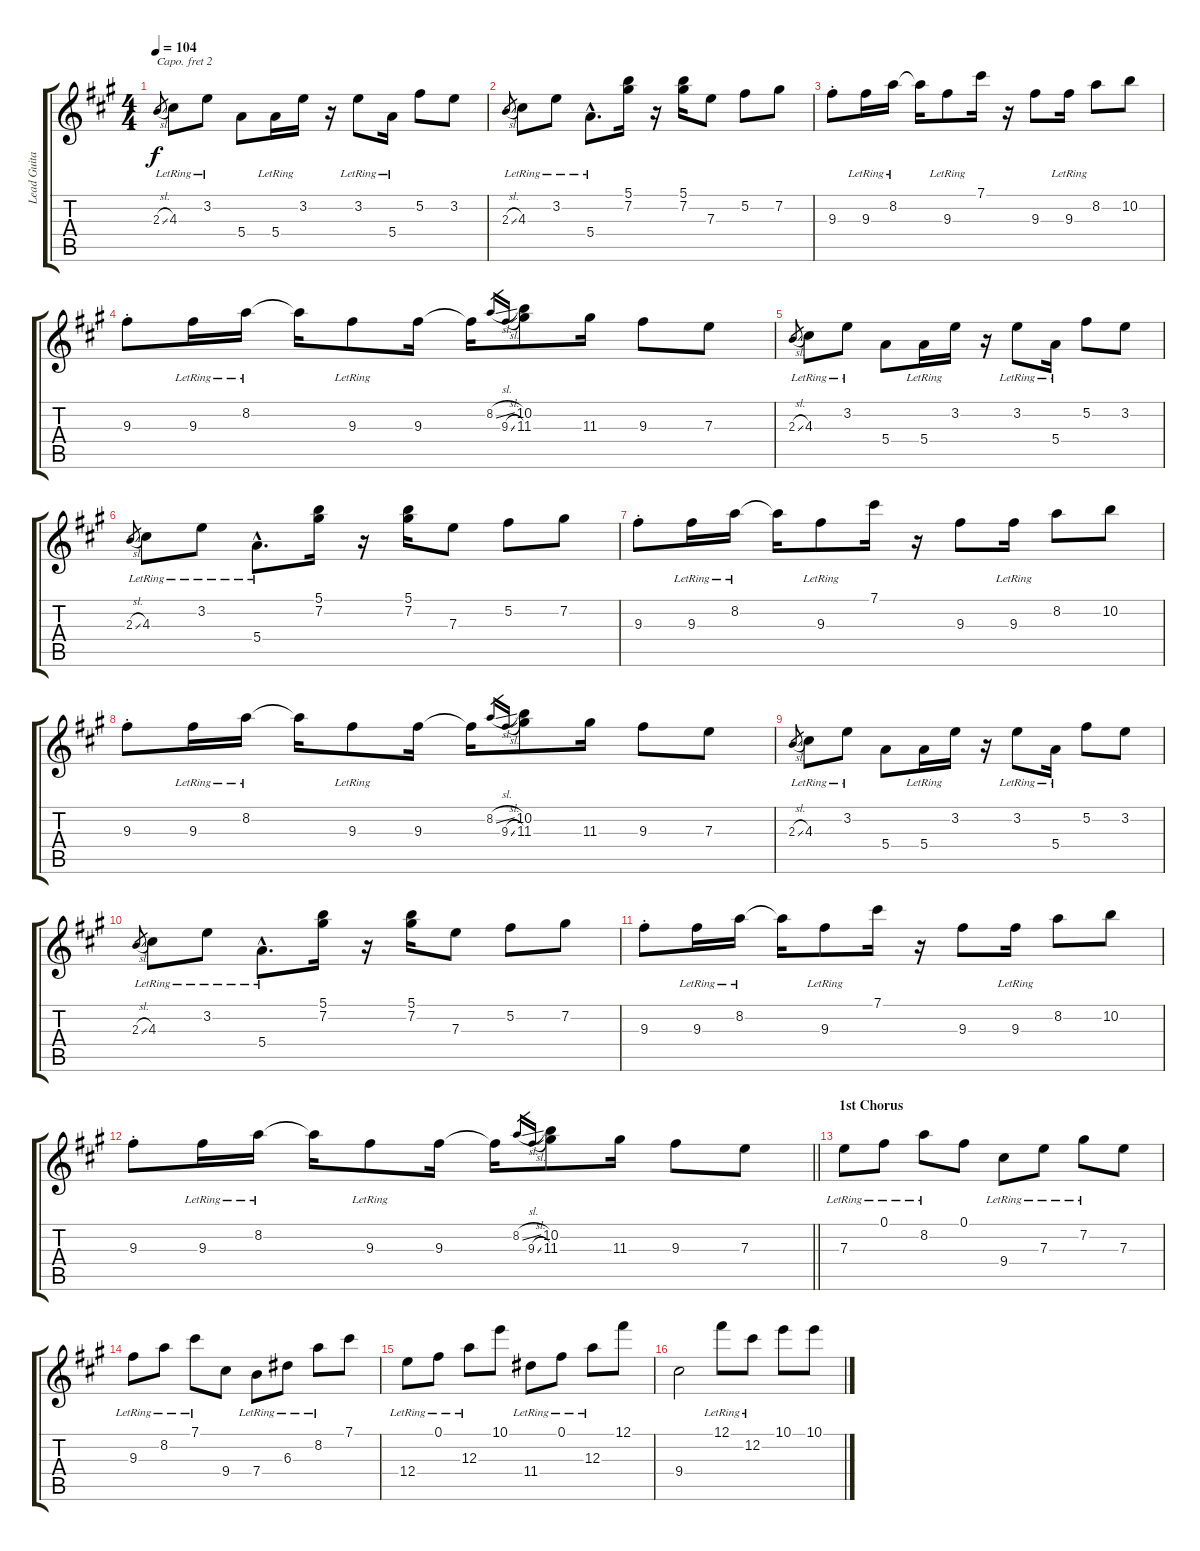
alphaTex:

\track ("Lead Guitar 1" "Lead Guita") {instrument electricguitarjazz}
\staff {score tabs}
\capo 2
\tuning (E4 B3 G3 D3 A2 E2) {hide}
\ts (4 4)
\tempo 104
\clef g2
\ks a
2.3{sl}.8{gr dy f} 4.3{lr}.8 3.2{lr}.8 5.4.8 5.4{lr}.16 3.2.16 r.16 3.2{lr}.8 5.4{lr}.16 5.2.8 3.2.8 |
2.3{sl}.8{gr} 4.3{lr}.8 3.2{lr}.8 5.4{hac lr}.8{d} (5.1 7.2).16 r.16 (5.1 7.2).16 7.3.8 5.2.8 7.2.8 |
9.3{st}.8 9.3{lr}.16 8.2{lr}.16 8.2{t}.16 9.3{lr}.8 7.1.16 r.16 9.3.8 9.3{lr}.16 8.2.8 10.2.8 |
9.3{st}.8 9.3{lr}.16 8.2{lr}.16 8.2{t}.16 9.3{lr}.8 9.3.16 9.3{t}.16 8.2{sl}.16{gr} 9.3{sl}.16{gr} (10.2 11.3).8 11.3.16 9.3.8 7.3.8 |
2.3{sl}.8{gr} 4.3{lr}.8 3.2{lr}.8 5.4.8 5.4{lr}.16 3.2.16 r.16 3.2{lr}.8 5.4{lr}.16 5.2.8 3.2.8 |
2.3{sl}.8{gr} 4.3{lr}.8 3.2{lr}.8 5.4{hac lr}.8{d} (5.1 7.2).16 r.16 (5.1 7.2).16 7.3.8 5.2.8 7.2.8 |
9.3{st}.8 9.3{lr}.16 8.2{lr}.16 8.2{t}.16 9.3{lr}.8 7.1.16 r.16 9.3.8 9.3{lr}.16 8.2.8 10.2.8 |
9.3{st}.8 9.3{lr}.16 8.2{lr}.16 8.2{t}.16 9.3{lr}.8 9.3.16 9.3{t}.16 8.2{sl}.16{gr} 9.3{sl}.16{gr} (10.2 11.3).8 11.3.16 9.3.8 7.3.8 |
2.3{sl}.8{gr} 4.3{lr}.8 3.2{lr}.8 5.4.8 5.4{lr}.16 3.2.16 r.16 3.2{lr}.8 5.4{lr}.16 5.2.8 3.2.8 |
2.3{sl}.8{gr} 4.3{lr}.8 3.2{lr}.8 5.4{hac lr}.8{d} (5.1 7.2).16 r.16 (5.1 7.2).16 7.3.8 5.2.8 7.2.8 |
9.3{st}.8 9.3{lr}.16 8.2{lr}.16 8.2{t}.16 9.3{lr}.8 7.1.16 r.16 9.3.8 9.3{lr}.16 8.2.8 10.2.8 |
\barLineRight lightlight
9.3{st}.8 9.3{lr}.16 8.2{lr}.16 8.2{t}.16 9.3{lr}.8 9.3.16 9.3{t}.16 8.2{sl}.16{gr} 9.3{sl}.16{gr} (10.2 11.3).8 11.3.16 9.3.8 7.3.8 |
\section ("" "1st Chorus")
7.3{lr}.8 0.1{lr}.8 8.2{lr}.8 0.1.8 9.4{lr}.8 7.3{lr}.8 7.2{lr}.8 7.3.8 |
9.3{lr}.8 8.2{lr}.8 7.1{lr}.8 9.4.8 7.4{lr}.8 6.3{lr}.8 8.2{lr}.8 7.1.8 |
12.4{lr}.8 0.1{lr}.8 12.3{lr}.8 10.1.8 11.4{lr}.8 0.1{lr}.8 12.3{lr}.8 12.1.8 |
9.4.2 12.1{lr}.8 12.2{lr}.8 10.1.8 10.1.8
